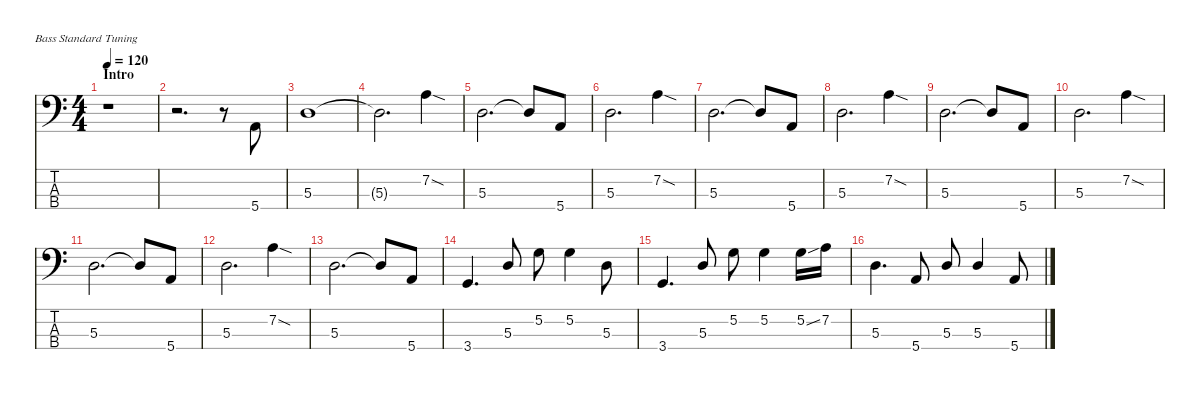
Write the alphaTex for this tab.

\defaultSystemsLayout 4
\hideDynamics
\bracketExtendMode nobrackets
\singleTrackTrackNamePolicy hidden
\multiTrackTrackNamePolicy hidden
\firstSystemTrackNameMode fullname
\firstSystemTrackNameOrientation horizontal
\otherSystemsTrackNameOrientation horizontal
\track ("Bajo" "el.bs.") {instrument electricbassfinger}
\staff {score tabs}
\tuning (G2 D2 A1 E1)
\ts (4 4)
\beaming (8 2 2 2 2)
\section ("" "Intro")
\tempo 120
\clef f4
\ks c
r.1{dy f instrument electricbassfinger beam Down} |
r.2{d beam Down} r.8{beam Down} 5.4.8{beam Up} |
5.3.1{beam Down} |
5.3{t}.2{d beam Down} 7.2{sod}.4{beam Down} |
5.3.2{d beam Down} 5.3{t}.8{beam Up} 5.4.8{beam Up} |
5.3.2{d beam Down} 7.2{sod}.4{beam Down} |
5.3.2{d beam Down} 5.3{t}.8{beam Up} 5.4.8{beam Up} |
5.3.2{d beam Down} 7.2{sod}.4{beam Down} |
5.3.2{d beam Down} 5.3{t}.8{beam Up} 5.4.8{beam Up} |
5.3.2{d beam Down} 7.2{sod}.4{beam Down} |
5.3.2{d beam Down} 5.3{t}.8{beam Up} 5.4.8{beam Up} |
5.3.2{d beam Down} 7.2{sod}.4{beam Down} |
5.3.2{d beam Down} 5.3{t}.8{beam Up} 5.4.8{beam Up} |
3.4.4{d beam Up} 5.3.8{beam Up} 5.2.8{beam Down} 5.2.4{beam Down} 5.3.8{beam Down} |
3.4.4{d beam Up} 5.3.8{beam Up} 5.2.8{beam Down} 5.2.4{beam Down} 5.2{ss}.16{beam Down} 7.2.16{beam Down} |
5.3.4{d beam Down} 5.4.8{beam Up} 5.3.8{beam Up} 5.3.4{beam Up} 5.4.8{beam Up}
